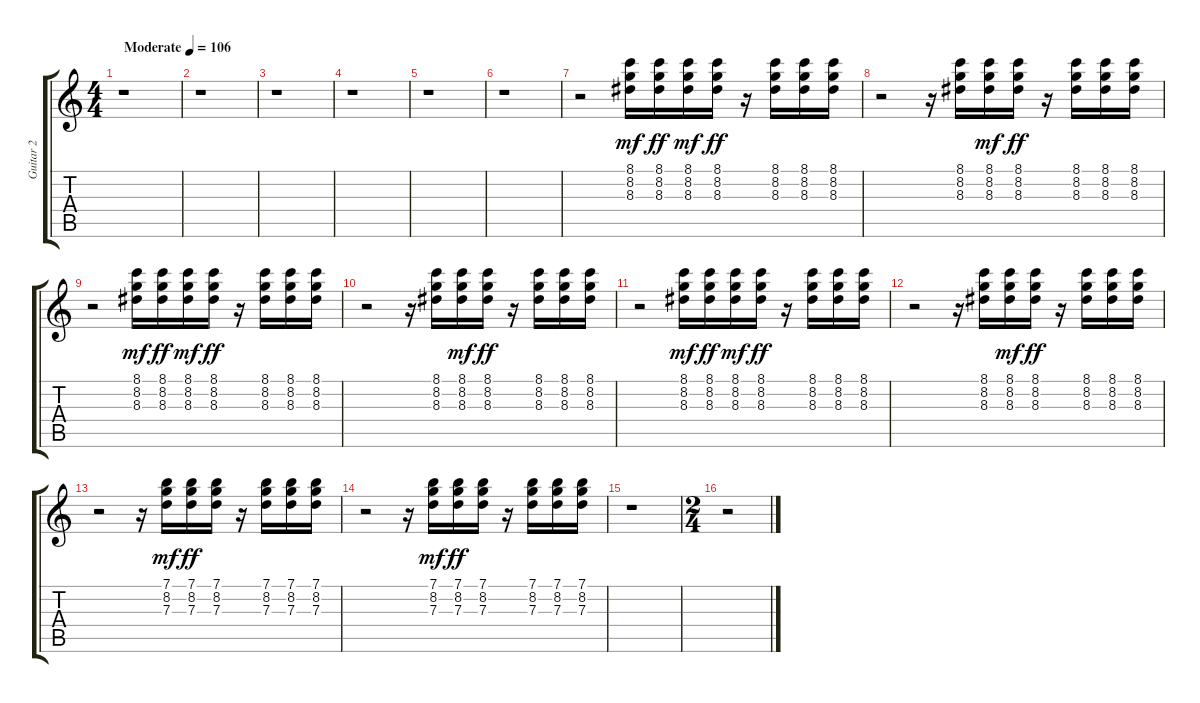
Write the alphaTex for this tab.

\track ("Guitar 2" "Guitar 2") {instrument electricguitarclean}
\staff {score tabs}
\tuning (E4 B3 G3 D3 A2 E2) {hide}
\ts (4 4)
\tempo (106 "Moderate")
\clef g2
\ks c
r.1{dy mf instrument electricguitarclean} |
r.1 |
r.1 |
r.1 |
r.1 |
r.1 |
r.2 (8.1 8.2 8.3).16 (8.1 8.2 8.3).16{dy ff} (8.1 8.2 8.3).16{dy mf} (8.1 8.2 8.3).16{dy ff} r.16 (8.1 8.2 8.3).16 (8.1 8.2 8.3).16 (8.1 8.2 8.3).16 |
r.2 r.16 (8.1 8.2 8.3).16 (8.1 8.2 8.3).16{dy mf} (8.1 8.2 8.3).16{dy ff} r.16 (8.1 8.2 8.3).16 (8.1 8.2 8.3).16 (8.1 8.2 8.3).16 |
r.2 (8.1 8.2 8.3).16{dy mf} (8.1 8.2 8.3).16{dy ff} (8.1 8.2 8.3).16{dy mf} (8.1 8.2 8.3).16{dy ff} r.16 (8.1 8.2 8.3).16 (8.1 8.2 8.3).16 (8.1 8.2 8.3).16 |
r.2 r.16 (8.1 8.2 8.3).16 (8.1 8.2 8.3).16{dy mf} (8.1 8.2 8.3).16{dy ff} r.16 (8.1 8.2 8.3).16 (8.1 8.2 8.3).16 (8.1 8.2 8.3).16 |
r.2 (8.1 8.2 8.3).16{dy mf} (8.1 8.2 8.3).16{dy ff} (8.1 8.2 8.3).16{dy mf} (8.1 8.2 8.3).16{dy ff} r.16 (8.1 8.2 8.3).16 (8.1 8.2 8.3).16 (8.1 8.2 8.3).16 |
r.2 r.16 (8.1 8.2 8.3).16 (8.1 8.2 8.3).16{dy mf} (8.1 8.2 8.3).16{dy ff} r.16 (8.1 8.2 8.3).16 (8.1 8.2 8.3).16 (8.1 8.2 8.3).16 |
r.2 r.16 (7.1 8.2 7.3).16{dy mf} (7.1 8.2 7.3).16{dy ff} (7.1 8.2 7.3).16 r.16 (7.1 8.2 7.3).16 (7.1 8.2 7.3).16 (7.1 8.2 7.3).16 |
r.2 r.16 (7.1 8.2 7.3).16{dy mf} (7.1 8.2 7.3).16{dy ff} (7.1 8.2 7.3).16 r.16 (7.1 8.2 7.3).16 (7.1 8.2 7.3).16 (7.1 8.2 7.3).16 |
r.1 |
\ts (2 4)
r.2
